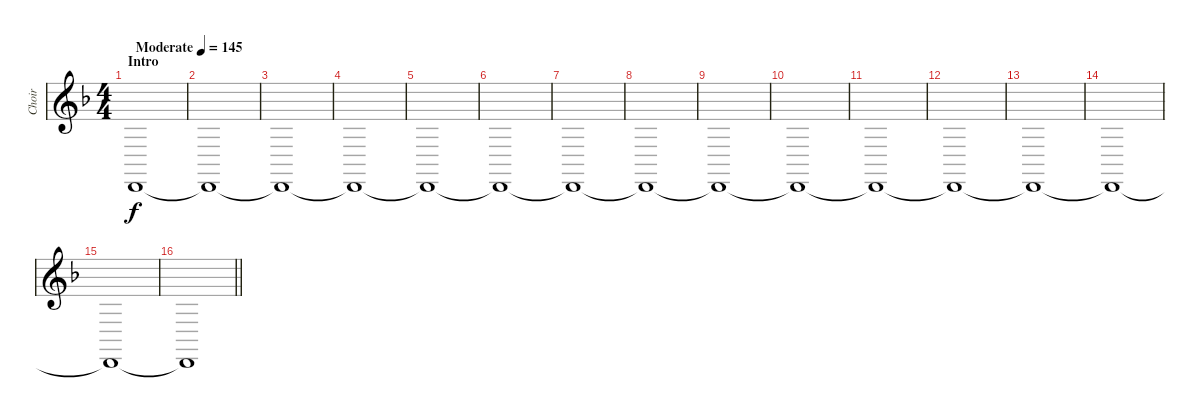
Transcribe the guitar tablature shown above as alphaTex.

\track ("Choir" "Choir") {instrument choiraahs}
\staff {score}
\tuning (E4 B3 G3 D3 A2 D2) {hide}
\ts (4 4)
\section ("" "Intro")
\tempo (145 "Moderate")
\clef g2
\ks f
0.6.1{dy f instrument choiraahs} |
0.6{t}.1 |
0.6{t}.1 |
0.6{t}.1 |
0.6{t}.1 |
0.6{t}.1 |
0.6{t}.1 |
0.6{t}.1 |
0.6{t}.1 |
0.6{t}.1 |
0.6{t}.1 |
0.6{t}.1 |
0.6{t}.1 |
0.6{t}.1 |
0.6{t}.1 |
\barLineRight lightlight
0.6{t}.1
